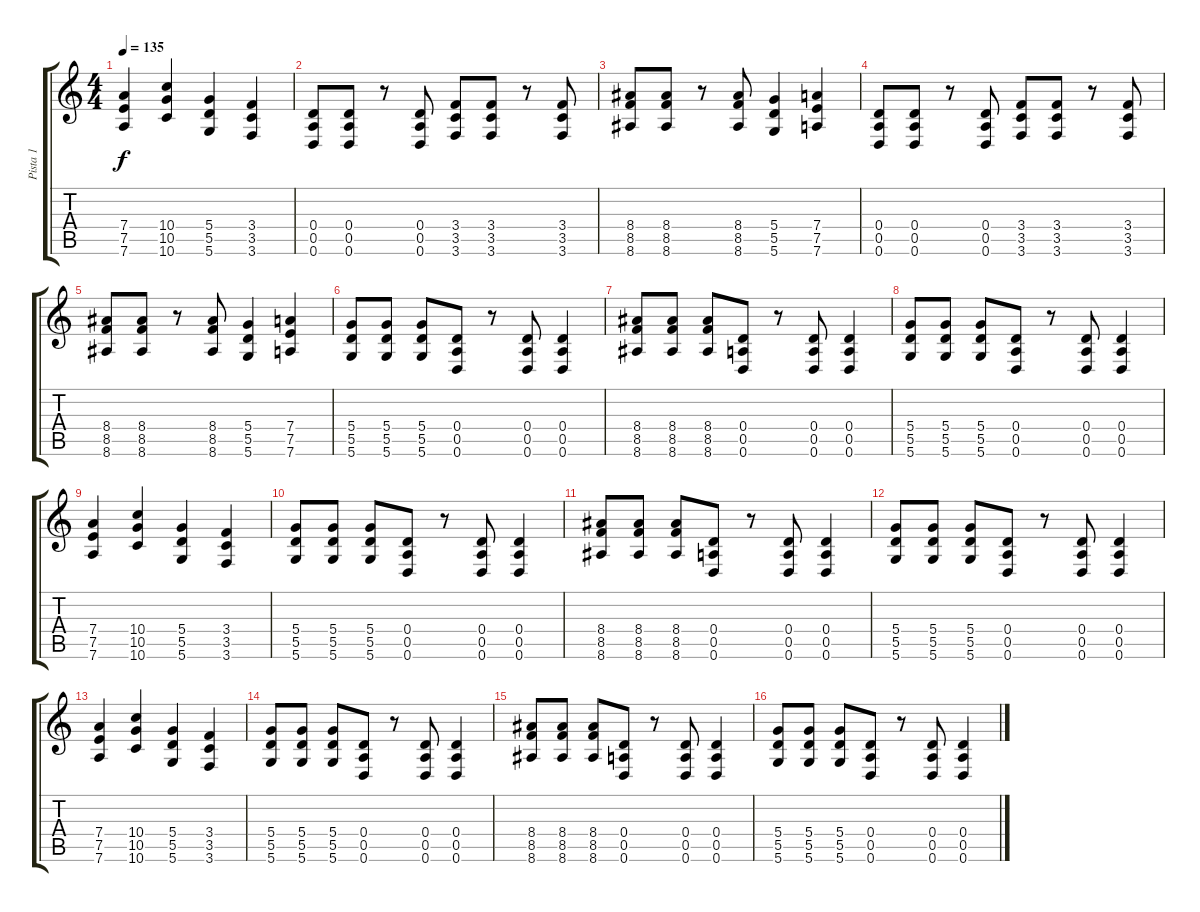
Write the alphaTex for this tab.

\track ("Pista 1" "Pista 1") {instrument overdrivenguitar}
\staff {score tabs}
\tuning (E4 B3 G3 D3 A2 D2) {hide}
\ts (4 4)
\tempo 135
\clef g2
\ks c
(7.4 7.5 7.6).4{dy f} (10.4 10.5 10.6).4 (5.4 5.5 5.6).4 (3.4 3.5 3.6).4 |
(0.4 0.5 0.6).8 (0.4 0.5 0.6).8 r.8 (0.4 0.5 0.6).8 (3.4 3.5 3.6).8 (3.4 3.5 3.6).8 r.8 (3.4 3.5 3.6).8 |
(8.4 8.5 8.6).8 (8.4 8.5 8.6).8 r.8 (8.4 8.5 8.6).8 (5.4 5.5 5.6).4 (7.4 7.5 7.6).4 |
(0.4 0.5 0.6).8 (0.4 0.5 0.6).8 r.8 (0.4 0.5 0.6).8 (3.4 3.5 3.6).8 (3.4 3.5 3.6).8 r.8 (3.4 3.5 3.6).8 |
(8.4 8.5 8.6).8 (8.4 8.5 8.6).8 r.8 (8.4 8.5 8.6).8 (5.4 5.5 5.6).4 (7.4 7.5 7.6).4 |
(5.4 5.5 5.6).8 (5.4 5.5 5.6).8 (5.4 5.5 5.6).8 (0.4 0.5 0.6).8 r.8 (0.4 0.5 0.6).8 (0.4 0.5 0.6).4 |
(8.4 8.5 8.6).8 (8.4 8.5 8.6).8 (8.4 8.5 8.6).8 (0.4 0.5 0.6).8 r.8 (0.4 0.5 0.6).8 (0.4 0.5 0.6).4 |
(5.4 5.5 5.6).8 (5.4 5.5 5.6).8 (5.4 5.5 5.6).8 (0.4 0.5 0.6).8 r.8 (0.4 0.5 0.6).8 (0.4 0.5 0.6).4 |
(7.4 7.5 7.6).4 (10.4 10.5 10.6).4 (5.4 5.5 5.6).4 (3.4 3.5 3.6).4 |
(5.4 5.5 5.6).8 (5.4 5.5 5.6).8 (5.4 5.5 5.6).8 (0.4 0.5 0.6).8 r.8 (0.4 0.5 0.6).8 (0.4 0.5 0.6).4 |
(8.4 8.5 8.6).8 (8.4 8.5 8.6).8 (8.4 8.5 8.6).8 (0.4 0.5 0.6).8 r.8 (0.4 0.5 0.6).8 (0.4 0.5 0.6).4 |
(5.4 5.5 5.6).8 (5.4 5.5 5.6).8 (5.4 5.5 5.6).8 (0.4 0.5 0.6).8 r.8 (0.4 0.5 0.6).8 (0.4 0.5 0.6).4 |
(7.4 7.5 7.6).4 (10.4 10.5 10.6).4 (5.4 5.5 5.6).4 (3.4 3.5 3.6).4 |
(5.4 5.5 5.6).8 (5.4 5.5 5.6).8 (5.4 5.5 5.6).8 (0.4 0.5 0.6).8 r.8 (0.4 0.5 0.6).8 (0.4 0.5 0.6).4 |
(8.4 8.5 8.6).8 (8.4 8.5 8.6).8 (8.4 8.5 8.6).8 (0.4 0.5 0.6).8 r.8 (0.4 0.5 0.6).8 (0.4 0.5 0.6).4 |
(5.4 5.5 5.6).8 (5.4 5.5 5.6).8 (5.4 5.5 5.6).8 (0.4 0.5 0.6).8 r.8 (0.4 0.5 0.6).8 (0.4 0.5 0.6).4
